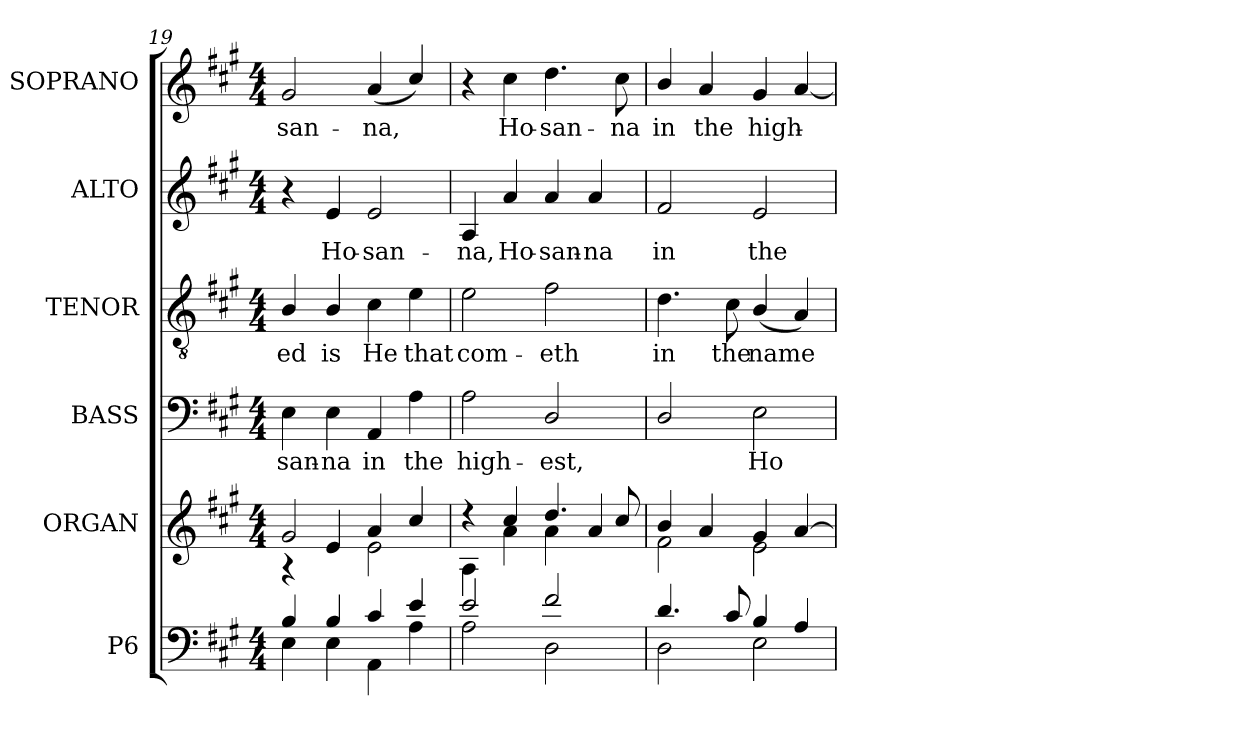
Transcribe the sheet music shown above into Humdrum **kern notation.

**kern	**kern	**kern	**text	**kern	**text	**kern	**text	**kern	**text
*part6	*part5	*part4	*part4	*part3	*part3	*part2	*part2	*part1	*part1
*staff6	*staff5	*staff4	*staff4	*staff3	*staff3	*staff2	*staff2	*staff1	*staff1
*I"P6	*I"ORGAN	*I"BASS	*	*I"TENOR	*	*I"ALTO	*	*I"SOPRANO	*
*	*I'A.	*I'B.	*	*I'T.	*	*I'A.	*	*I'S.	*
*clefF4	*clefG2	*clefF4	*	*clefGv2	*	*clefG2	*	*clefG2	*
*	*	*	*	*ITrd7c12	*	*	*	*	*
*k[f#c#g#]	*k[f#c#g#]	*k[f#c#g#]	*	*k[f#c#g#]	*	*k[f#c#g#]	*	*k[f#c#g#]	*
*A:	*A:	*A:	*	*A:	*	*A:	*	*A:	*
*M4/4	*M4/4	*M4/4	*	*M4/4	*	*M4/4	*	*M4/4	*
=19	=19	=19	=19	=19	=19	=19	=19	=19	=19
*^	*^	*	*	*	*	*	*	*	*
!	!	!	!	!	!LO:LY:b:color=#000000	!	!	!	!	!	!
!	!	!	!	!	!	!	!LO:LY:b:color=#000000	!	!	!	!
!	!	!	!	!	!	!	!	!	!	!	!LO:LY:b:color=#000000
4Bi/	4Ei\	2g#i/	4r	4Ei\	-san-	4BBi/	-ed	4r	.	2g#i/	-san-
!	!	!	!	!	!LO:LY:b:color=#000000	!	!	!	!	!	!
!	!	!	!	!	!	!	!LO:LY:b:color=#000000	!	!	!	!
!	!	!	!	!	!	!	!	!	!LO:LY:b:color=#000000	!	!
4Bi/	4Ei\	.	4ei/	4Ei\	-na	4BBi/	is	4ei/	Ho-	.	.
!	!	!	!	!	!LO:LY:b:color=#000000	!	!	!	!	!	!
!	!	!	!	!	!	!	!LO:LY:b:color=#000000	!	!	!	!
!	!	!	!	!	!	!	!	!	!LO:LY:b:color=#000000	!	!
!	!	!	!	!	!	!	!	!	!	!	!LO:LY:b:color=#000000
4c#i/	4AAi\	4ai/	2ei\	4AAi/	in	4C#i\	He	2ei/	-san-	(4ai/	-na,
!	!	!	!	!	!LO:LY:b:color=#000000	!	!	!	!	!	!
!	!	!	!	!	!	!	!LO:LY:b:color=#000000	!	!	!	!
4ei/	4Ai\	4cc#i/	.	4Ai\	the	4Ei\	that	.	.	4cc#i/)	.
=20	=20	=20	=20	=20	=20	=20	=20	=20	=20	=20	=20
!	!	!	!	!	!LO:LY:b:color=#000000	!	!	!	!	!	!
!	!	!	!	!	!	!	!LO:LY:b:color=#000000	!	!	!	!
!	!	!	!	!	!	!	!	!	!LO:LY:b:color=#000000	!	!
2ei/	2Ai\	4r	4Ai\	2Ai\	high-	2Ei\	com-	4Ai/	-na,	4r	.
!	!	!	!	!	!	!	!	!	!LO:LY:b:color=#000000	!	!
!	!	!	!	!	!	!	!	!	!	!	!LO:LY:b:color=#000000
.	.	4cc#i/	4ai\	.	.	.	.	4ai/	Ho-	4cc#i\	Ho-
!	!	!	!	!	!LO:LY:b:color=#000000	!	!	!	!	!	!
!	!	!	!	!	!	!	!LO:LY:b:color=#000000	!	!	!	!
!	!	!	!	!	!	!	!	!	!LO:LY:b:color=#000000	!	!
!	!	!	!	!	!	!	!	!	!	!	!LO:LY:b:color=#000000
2f#i/	2Di\	4.ddi/	4ai\	2Di/	-est,	2F#i\	-eth	4ai/	-san-	4.ddi\	-san-
!	!	!	!	!	!	!	!	!	!LO:LY:b:color=#000000	!	!
.	.	.	4ai/	.	.	.	.	4ai/	-na	.	.
!	!	!	!	!	!	!	!	!	!	!	!LO:LY:b:color=#000000
.	.	8cc#i/	.	.	.	.	.	.	.	8cc#i\	-na
!!LO:LB:g=z
=21	=21	=21	=21	=21	=21	=21	=21	=21	=21	=21	=21
!	!	!	!	!	!	!	!LO:LY:b:color=#000000	!	!	!	!
!	!	!	!	!	!	!	!	!	!LO:LY:b:color=#000000	!	!
!	!	!	!	!	!	!	!	!	!	!	!LO:LY:b:color=#000000
4.di/	2Di\	4bi/	2f#i\	2Di/	.	4.Di\	in	2f#i/	in	4bi/	in
!	!	!	!	!	!	!	!	!	!	!	!LO:LY:b:color=#000000
.	.	4ai/	.	.	.	.	.	.	.	4ai/	the
!	!	!	!	!	!	!	!LO:LY:b:color=#000000	!	!	!	!
8c#i/	.	.	.	.	.	8C#i\	the	.	.	.	.
!	!	!	!	!	!LO:LY:b:color=#000000	!	!	!	!	!	!
!	!	!	!	!	!	!	!LO:LY:b:color=#000000	!	!	!	!
!	!	!	!	!	!	!	!	!	!LO:LY:b:color=#000000	!	!
!	!	!	!	!	!	!	!	!	!	!	!LO:LY:b:color=#000000
4Bi/	2Ei\	4g#i/	2ei\	2Ei\	Ho-	(4BBi/	name	2ei/	the	4g#i/	high-
4Ai/	.	[4ai/	.	.	.	4AAi/)	.	.	.	[4ai/	.
*v	*v	*	*	*	*	*	*	*	*	*	*
*	*v	*v	*	*	*	*	*	*	*	*
=	=	=	=	=	=	=	=	=	=
*-	*-	*-	*-	*-	*-	*-	*-	*-	*-
